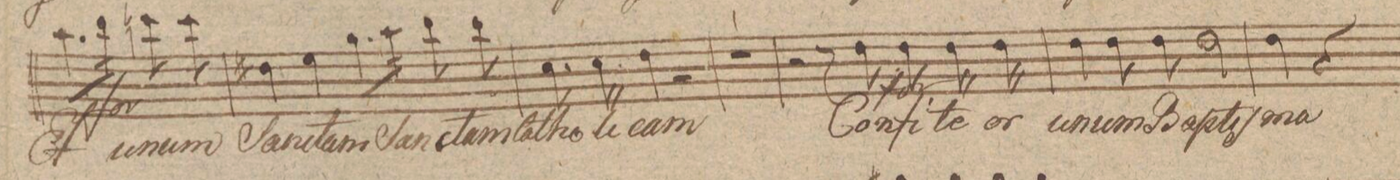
**kern	**text	**dynam
*I"Alto	*	*
*clefC3	*	*
*k[f#c#g#d#]	*	*
*met(c)	*	*
*M4/4	*	*
8.b\L	Et	.
16cc#\Jk	.	f
8ddn\	u-	.
8dd\	-nam	.
=155	=155	=155
4e#X\	San-	.
4f#\	-ctam	.
8.a\L	San-	.
16b\Jk	.	.
8cc#\	-ctam	.
8cc#\	Ca-	.
=156	=156	=156
8.d#\	-tho-	.
16d#\	-li-	.
4e\	-cam	.
2rA	.	.
=157	=157	=157
1r	.	.
=158	=158	=158
2r	.	.
8r	.	.
8e\	Con-	.
8e\	-fi-	f
16e\	-te-	.
16e\	-or	.
=159	=159	=159
4e\	u-	.
8e\	-num	.
8e\	Bap-	.
2e\	-tis	.
=160	=160	=160
4e\	ma	.
4r	.	.
*-	*-	*-
